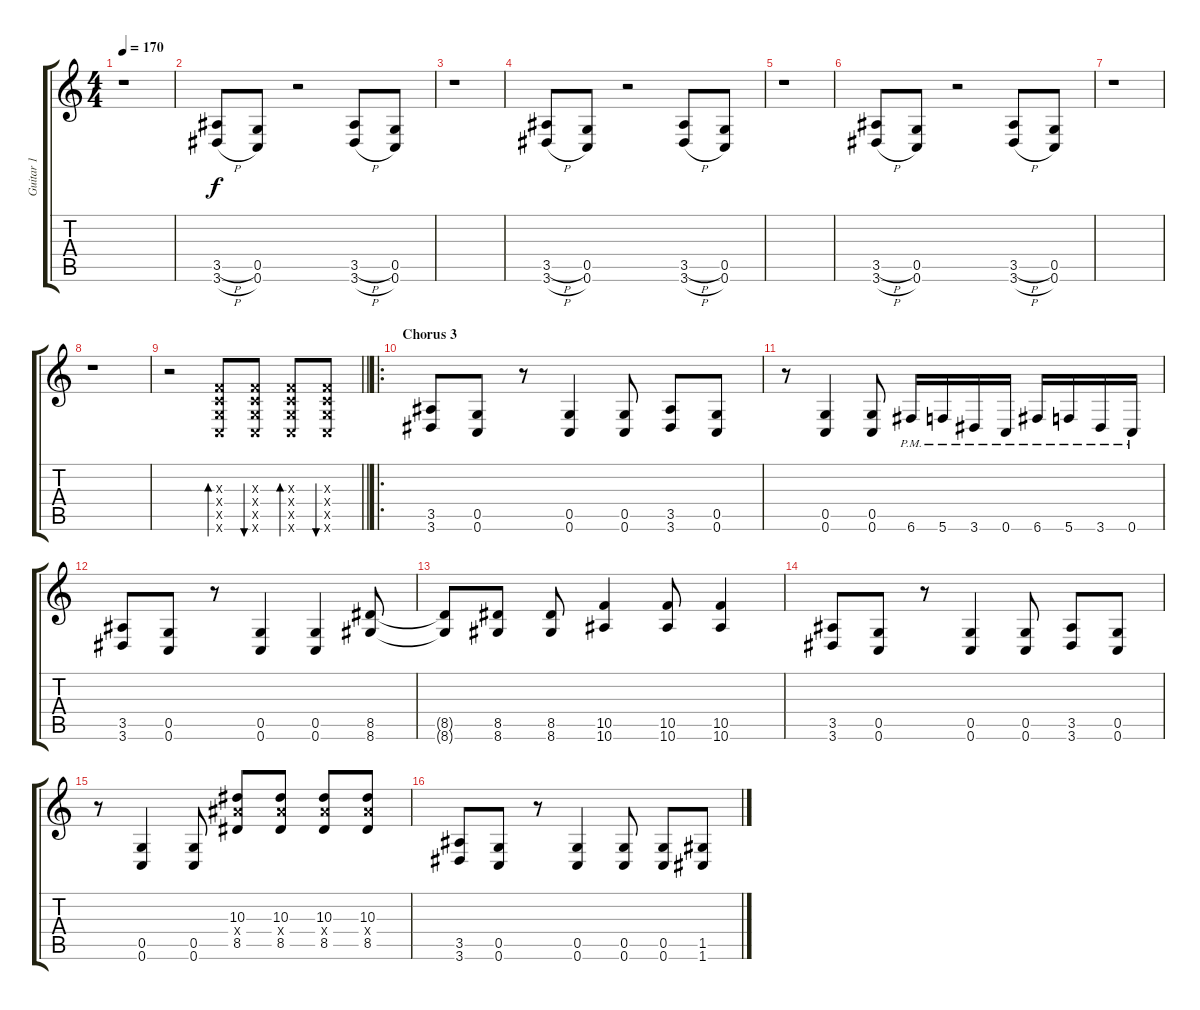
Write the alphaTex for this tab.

\track ("Guitar 1" "Guitar 1") {instrument distortionguitar}
\staff {score tabs}
\tuning (D4 A3 F3 C3 G2 C2) {hide}
\ts (4 4)
\tempo 170
\clef g2
\ks c
r.1{dy f} |
(3.5{h} 3.6{h}).8 (0.5 0.6).8 r.2 (3.5{h} 3.6{h}).8 (0.5 0.6).8 |
r.1 |
(3.5{h} 3.6{h}).8 (0.5 0.6).8 r.2 (3.5{h} 3.6{h}).8 (0.5 0.6).8 |
r.1 |
(3.5{h} 3.6{h}).8 (0.5 0.6).8 r.2 (3.5{h} 3.6{h}).8 (0.5 0.6).8 |
r.1 |
r.1 |
\barLineRight lightlight
r.2 (0.3{x} 0.4{x} 0.5{x} 0.6{x}).8{bd 60} (0.3{x} 0.4{x} 0.5{x} 0.6{x}).8{bu 60} (0.3{x} 0.4{x} 0.5{x} 0.6{x}).8{bd 60} (0.3{x} 0.4{x} 0.5{x} 0.6{x}).8{bu 60} |
\ro
\section ("" "Chorus 3")
(3.5 3.6).8 (0.5 0.6).8 r.8 (0.5 0.6).4 (0.5 0.6).8 (3.5 3.6).8 (0.5 0.6).8 |
r.8 (0.5 0.6).4 (0.5 0.6).8 6.6{pm}.16 5.6{pm}.16 3.6{pm}.16 0.6{pm}.16 6.6{pm}.16 5.6{pm}.16 3.6{pm}.16 0.6{pm}.16 |
(3.5 3.6).8 (0.5 0.6).8 r.8 (0.5 0.6).4 (0.5 0.6).4 (8.5 8.6).8 |
(8.5{t} 8.6{t}).8 (8.5 8.6).8 (8.5 8.6).8 (10.5 10.6).4 (10.5 10.6).8 (10.5 10.6).4 |
(3.5 3.6).8 (0.5 0.6).8 r.8 (0.5 0.6).4 (0.5 0.6).8 (3.5 3.6).8 (0.5 0.6).8 |
r.8 (0.5 0.6).4 (0.5 0.6).8 (10.3 10.4{x} 8.5).8 (10.3 10.4{x} 8.5).8 (10.3 10.4{x} 8.5).8 (10.3 10.4{x} 8.5).8 |
(3.5 3.6).8 (0.5 0.6).8 r.8 (0.5 0.6).4 (0.5 0.6).8 (0.5 0.6).8 (1.5 1.6).8
